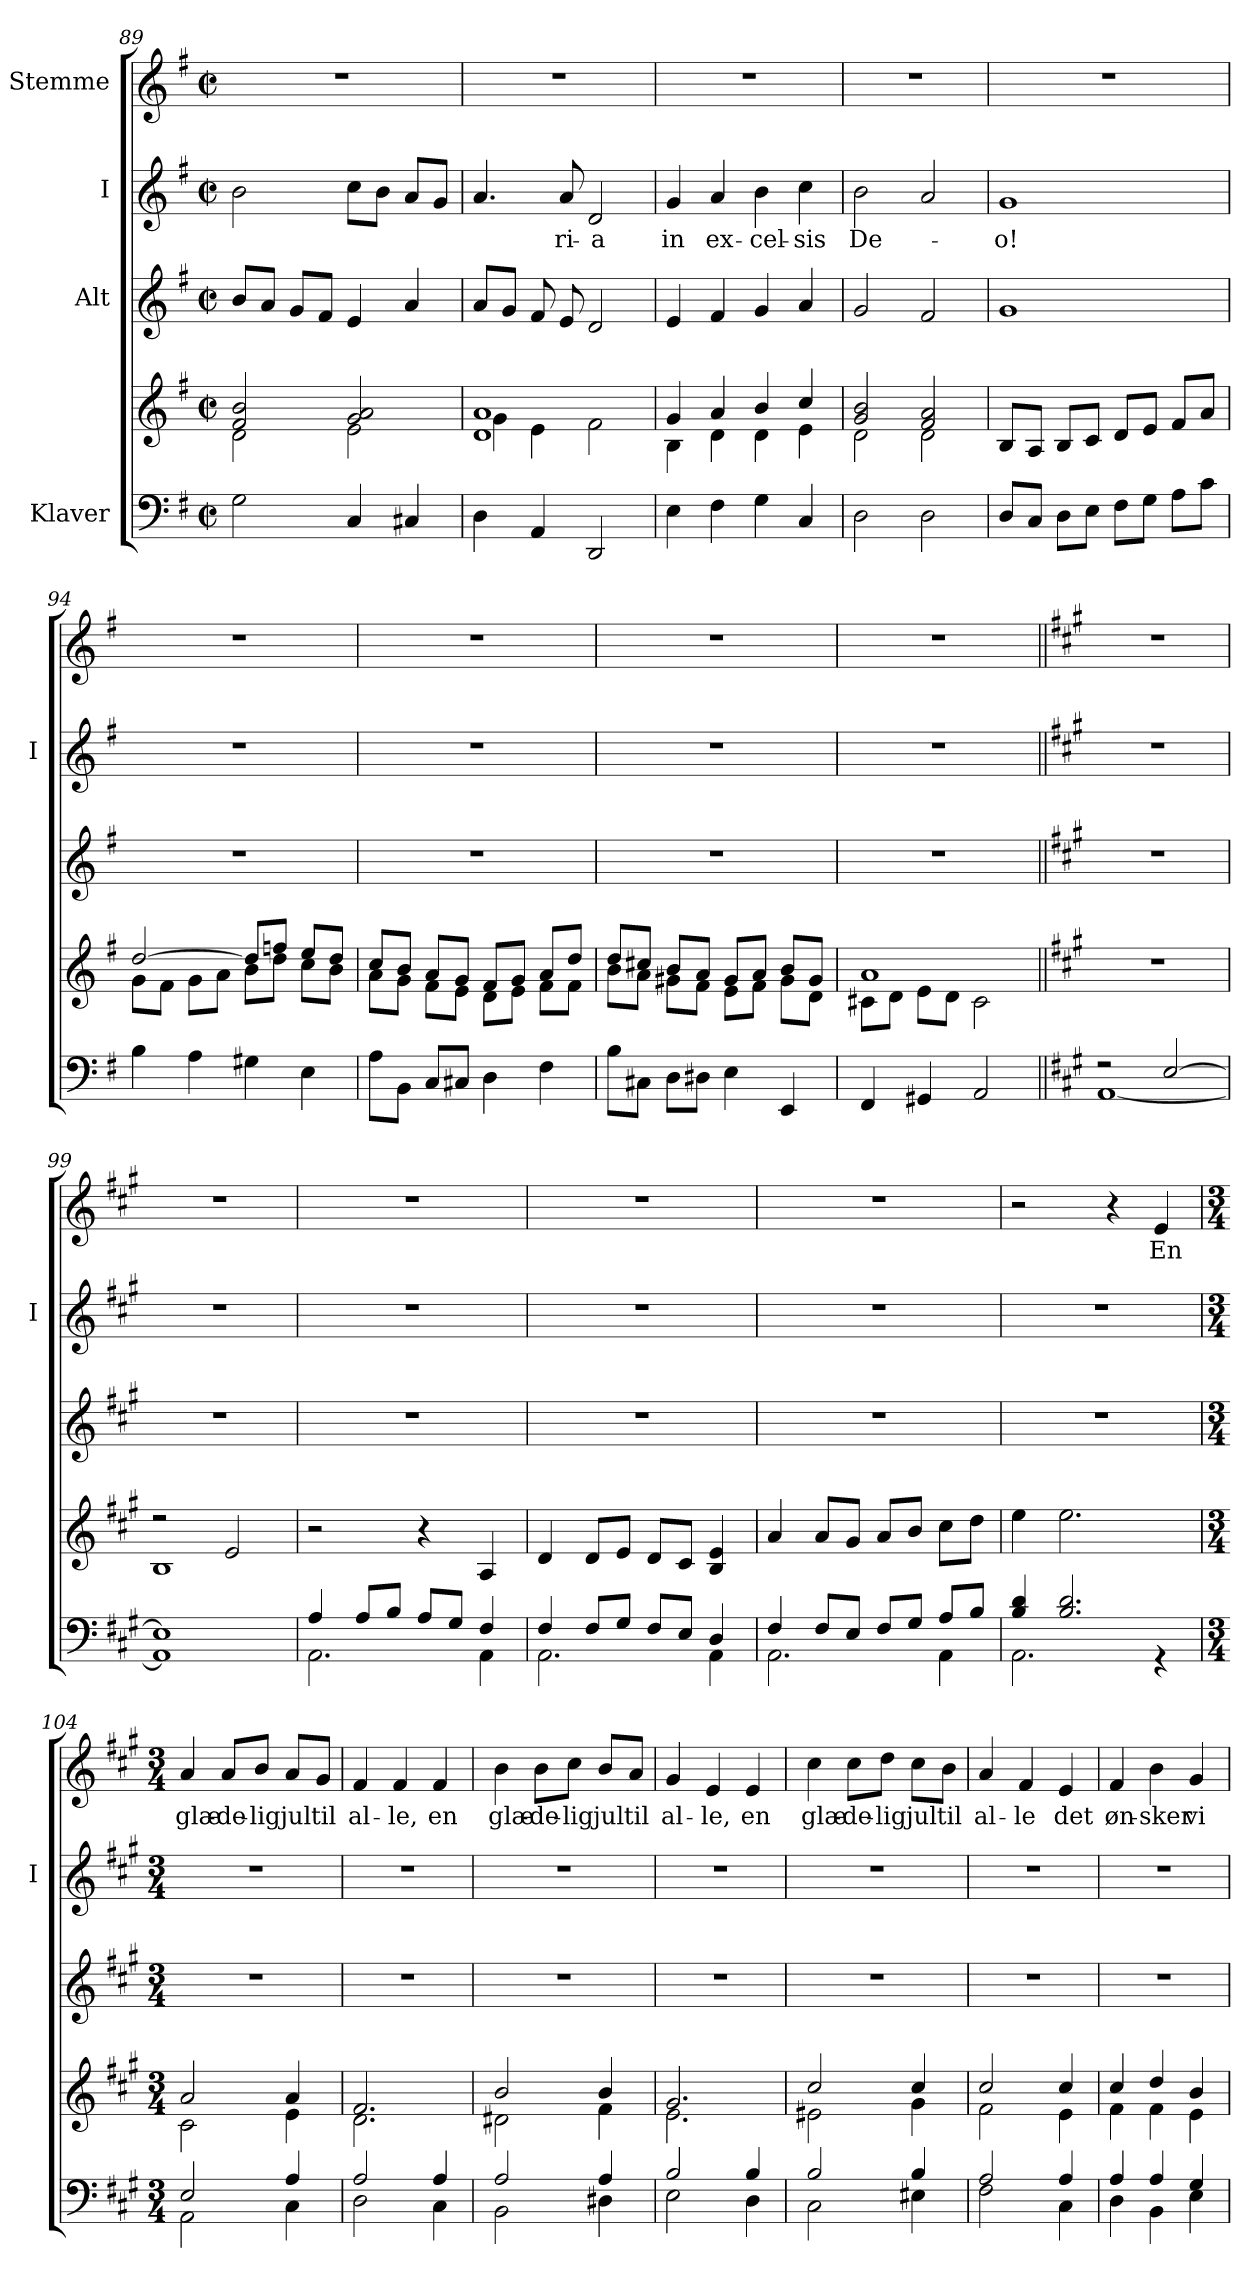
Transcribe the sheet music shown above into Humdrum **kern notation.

**kern	**kern	**kern	**kern	**text	**kern	**text
*part4	*part4	*part3	*part2	*part2	*part1	*part1
*staff5	*staff4	*staff3	*staff2	*staff2	*staff1	*staff1
*I"Klaver	*	*I"Alt	*I"I	*	*I"Stemme	*
*	*	*	*I'I	*	*	*
*clefF4	*clefG2	*clefG2	*clefG2	*	*clefG2	*
*k[f#]	*k[f#]	*k[f#]	*k[f#]	*	*k[f#]	*
*M2/2	*M2/2	*M2/2	*M2/2	*	*M2/2	*
*met(c|)	*met(c|)	*met(c|)	*met(c|)	*	*met(c|)	*
=89	=89	=89	=89	=89	=89	=89
*	*^	*	*	*	*	*
2G\	2f#/ 2b/	2d\	8b/L	2b\	.	1r	.
.	.	.	8a/J	.	.	.	.
.	.	.	8g/L	.	.	.	.
.	.	.	8f#/J	.	.	.	.
4C/	2g/ 2a/	2e\	4e/	8cc\L	.	.	.
.	.	.	.	8b\J	.	.	.
4C#X/	.	.	4a/	8a/L	.	.	.
.	.	.	.	8g/J	.	.	.
!!LO:LB:g=z
=90	=90	=90	=90	=90	=90	=90	=90
4D\	1d 1a	4g\	8a/L	4.a/	.	1r	.
.	.	.	8g/J	.	.	.	.
4AA/	.	4e\	8f#/	.	.	.	.
!	!	!	!	!	!LO:LY:b	!	!
.	.	.	8e/	8a/	-ri-	.	.
!	!	!	!	!	!LO:LY:b	!	!
2DD/	.	2f#\	2d/	2d/	-a	.	.
=91	=91	=91	=91	=91	=91	=91	=91
!	!	!	!	!	!LO:LY:b	!	!
4E\	4g/	4B\	4e/	4g/	in	1r	.
!	!	!	!	!	!LO:LY:b	!	!
4F#\	4a/	4d\	4f#/	4a/	ex-	.	.
!	!	!	!	!	!LO:LY:b	!	!
4G\	4b/	4d\	4g/	4b\	-cel-	.	.
!	!	!	!	!	!LO:LY:b	!	!
4C/	4cc/	4e\	4a/	4cc\	-sis	.	.
=92	=92	=92	=92	=92	=92	=92	=92
!	!	!	!	!	!LO:LY:b	!	!
2D\	2g/ 2b/	2d\	2g/	2b\	De-	1r	.
2D\	2f#/ 2a/	2d\	2f#/	2a/	.	.	.
=93	=93	=93	=93	=93	=93	=93	=93
!	!	!	!	!	!LO:LY:b	!	!
*	*v	*v	*	*	*	*	*
8D/L	8B/L	1g	1g	-o!	1r	.
8C/J	8A/J	.	.	.	.	.
8D\L	8B/L	.	.	.	.	.
8E\J	8c/J	.	.	.	.	.
8F#\L	8d/L	.	.	.	.	.
8G\J	8e/J	.	.	.	.	.
8A\L	8f#/L	.	.	.	.	.
8c\J	8a/J	.	.	.	.	.
=94	=94	=94	=94	=94	=94	=94
*	*^	*	*	*	*	*
4B\	[2dd/	8g\L	1r	1r	.	1r	.
.	.	8f#\J	.	.	.	.	.
4A\	.	8g\L	.	.	.	.	.
.	.	8a\J	.	.	.	.	.
4G#X\	8dd/L]	8b\L	.	.	.	.	.
.	8ffn/J	8dd\J	.	.	.	.	.
4E\	8ee/L	8cc\L	.	.	.	.	.
.	8dd/J	8b\J	.	.	.	.	.
!!LO:LB:g=z
=95	=95	=95	=95	=95	=95	=95	=95
8A\L	8cc/L	8a\L	1r	1r	.	1r	.
8BB\J	8b/J	8g\J	.	.	.	.	.
8C/L	8a/L	8f#\L	.	.	.	.	.
8C#X/J	8g/J	8e\J	.	.	.	.	.
4D\	8f#/L	8d\L	.	.	.	.	.
.	8g/J	8e\J	.	.	.	.	.
4F#\	8a/L	8f#\L	.	.	.	.	.
.	8dd/J	8f#\J	.	.	.	.	.
=96	=96	=96	=96	=96	=96	=96	=96
8B\L	8dd/L	8b\L	1r	1r	.	1r	.
8C#X\J	8cc#X/J	8a\J	.	.	.	.	.
8D\L	8b/L	8g#X\L	.	.	.	.	.
8D#X\J	8a/J	8f#\J	.	.	.	.	.
4E\	8g#/L	8e\L	.	.	.	.	.
.	8a/J	8f#\J	.	.	.	.	.
4EE/	8b/L	8g#\L	.	.	.	.	.
.	8g#/J	8d\J	.	.	.	.	.
=97	=97	=97	=97	=97	=97	=97	=97
4FF#/	1a	8c#X\L	1r	1r	.	1r	.
.	.	8d\J	.	.	.	.	.
4GG#X/	.	8e\L	.	.	.	.	.
.	.	8d\J	.	.	.	.	.
2AA/	.	2c#\	.	.	.	.	.
*	*v	*v	*	*	*	*	*
=98||	=98||	=98||	=98||	=98||	=98||	=98||
*k[f#c#g#]	*k[f#c#g#]	*k[f#c#g#]	*k[f#c#g#]	*	*k[f#c#g#]	*
*	*	*	*	*	*MM176	*
*^	*	*	*	*	*	*
2r	[1AA	1r	1r	1r	.	1r	.
[2E/	.	.	.	.	.	.	.
=99	=99	=99	=99	=99	=99	=99	=99
*	*	*^	*	*	*	*	*
1E]	1AA]	2r	1B	1r	1r	.	1r	.
.	.	2e/	.	.	.	.	.	.
*	*	*v	*v	*	*	*	*	*
!!LO:PB:g=z
=100	=100	=100	=100	=100	=100	=100	=100
4A/	2.AA\	2r	1r	1r	.	1r	.
8A/L	.	.	.	.	.	.	.
8B/J	.	.	.	.	.	.	.
8A/L	.	4r	.	.	.	.	.
8G#/J	.	.	.	.	.	.	.
4F#/	4AA\	4A/	.	.	.	.	.
=101	=101	=101	=101	=101	=101	=101	=101
4F#/	2.AA\	4d/	1r	1r	.	1r	.
8F#/L	.	8d/L	.	.	.	.	.
8G#/J	.	8e/J	.	.	.	.	.
8F#/L	.	8d/L	.	.	.	.	.
8E/J	.	8c#/J	.	.	.	.	.
4D/	4AA\	4B/ 4e/	.	.	.	.	.
=102	=102	=102	=102	=102	=102	=102	=102
4F#/	2.AA\	4a/	1r	1r	.	1r	.
8F#/L	.	8a/L	.	.	.	.	.
8E/J	.	8g#/J	.	.	.	.	.
8F#/L	.	8a/L	.	.	.	.	.
8G#/J	.	8b/J	.	.	.	.	.
8A/L	4AA\	8cc#\L	.	.	.	.	.
8B/J	.	8dd\J	.	.	.	.	.
=103	=103	=103	=103	=103	=103	=103	=103
4B/ 4d/	2.AA\	4ee\	1r	1r	.	2r	.
2.B/ 2.d/	.	2.ee\	.	.	.	.	.
.	.	.	.	.	.	4r	.
!	!	!	!	!	!	!	!LO:LY:b
.	4r	.	.	.	.	4e/	En
=104	=104	=104	=104	=104	=104	=104	=104
*M3/4	*	*M3/4	*M3/4	*M3/4	*	*M3/4	*
*	*	*^	*	*	*	*	*
!	!	!	!	!	!	!	!	!LO:LY:b
2E/	2AA\	2a/	2c#\	2.r	2.r	.	4a/	glæ-
!	!	!	!	!	!	!	!	!LO:LY:b
.	.	.	.	.	.	.	8a/L	-de-
!	!	!	!	!	!	!	!	!LO:LY:b
.	.	.	.	.	.	.	8b/J	-lig
!	!	!	!	!	!	!	!	!LO:LY:b
4A/	4C#\	4a/	4e\	.	.	.	8a/L	jul
!	!	!	!	!	!	!	!	!LO:LY:b
.	.	.	.	.	.	.	8g#/J	til
!!LO:LB:g=z
=105	=105	=105	=105	=105	=105	=105	=105	=105
!	!	!	!	!	!	!	!	!LO:LY:b
2A/	2D\	2.f#/	2.d\	2.r	2.r	.	4f#/	al-
!	!	!	!	!	!	!	!	!LO:LY:b
.	.	.	.	.	.	.	4f#/	-le,
!	!	!	!	!	!	!	!	!LO:LY:b
4A/	4C#\	.	.	.	.	.	4f#/	en
=106	=106	=106	=106	=106	=106	=106	=106	=106
!	!	!	!	!	!	!	!	!LO:LY:b
2A/	2BB\	2b/	2d#X\	2.r	2.r	.	4b\	glæ-
!	!	!	!	!	!	!	!	!LO:LY:b
.	.	.	.	.	.	.	8b\L	-de-
!	!	!	!	!	!	!	!	!LO:LY:b
.	.	.	.	.	.	.	8cc#\J	-lig
!	!	!	!	!	!	!	!	!LO:LY:b
4A/	4D#X\	4b/	4f#\	.	.	.	8b/L	jul
!	!	!	!	!	!	!	!	!LO:LY:b
.	.	.	.	.	.	.	8a/J	til
=107	=107	=107	=107	=107	=107	=107	=107	=107
!	!	!	!	!	!	!	!	!LO:LY:b
2B/	2E\	2.g#/	2.e\	2.r	2.r	.	4g#/	al-
!	!	!	!	!	!	!	!	!LO:LY:b
.	.	.	.	.	.	.	4e/	-le,
!	!	!	!	!	!	!	!	!LO:LY:b
4B/	4D\	.	.	.	.	.	4e/	en
=108	=108	=108	=108	=108	=108	=108	=108	=108
!	!	!	!	!	!	!	!	!LO:LY:b
2B/	2C#\	2cc#/	2e#X\	2.r	2.r	.	4cc#\	glæ-
!	!	!	!	!	!	!	!	!LO:LY:b
.	.	.	.	.	.	.	8cc#\L	-de-
!	!	!	!	!	!	!	!	!LO:LY:b
.	.	.	.	.	.	.	8dd\J	-lig
!	!	!	!	!	!	!	!	!LO:LY:b
4B/	4E#X\	4cc#/	4g#\	.	.	.	8cc#\L	jul
!	!	!	!	!	!	!	!	!LO:LY:b
.	.	.	.	.	.	.	8b\J	til
=109	=109	=109	=109	=109	=109	=109	=109	=109
!	!	!	!	!	!	!	!	!LO:LY:b
2A/	2F#\	2cc#/	2f#\	2.r	2.r	.	4a/	al-
!	!	!	!	!	!	!	!	!LO:LY:b
.	.	.	.	.	.	.	4f#/	-le
!	!	!	!	!	!	!	!	!LO:LY:b
4A/	4C#\	4cc#/	4e\	.	.	.	4e/	det
=110	=110	=110	=110	=110	=110	=110	=110	=110
!	!	!	!	!	!	!	!	!LO:LY:b
4A/	4D\	4cc#/	4f#\	2.r	2.r	.	4f#/	øn-
!	!	!	!	!	!	!	!	!LO:LY:b
4A/	4BB\	4dd/	4f#\	.	.	.	4b\	-sker
!	!	!	!	!	!	!	!	!LO:LY:b
4G#/	4E\	4b/	4e\	.	.	.	4g#/	vi
*v	*v	*	*	*	*	*	*	*
*	*v	*v	*	*	*	*	*
=	=	=	=	=	=	=
*-	*-	*-	*-	*-	*-	*-
